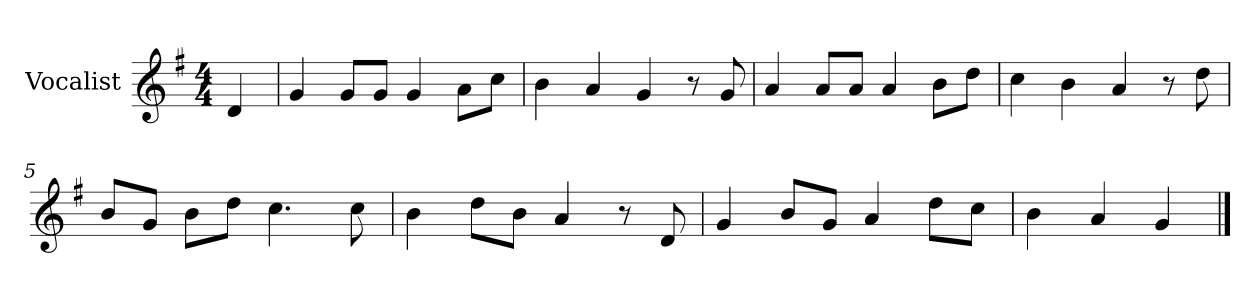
**kern
*part1
*staff1
*I"Vocalist
*k[f#]
*G:
*M4/4
=
4d
=1
4g
8gL
8gJ
4g
8aL
8ccJ
=2
4b
4a
4g
8r
8g
=3
4a
8aL
8aJ
4a
8bL
8ddJ
=4
4cc
4b
4a
8r
8dd
=5
8bL
8gJ
8bL
8ddJ
4.cc
8cc
=6
4b
8ddL
8bJ
4a
8r
8d
=7
4g
8bL
8gJ
4a
8ddL
8ccJ
=8
4b
4a
4g
==
*-
